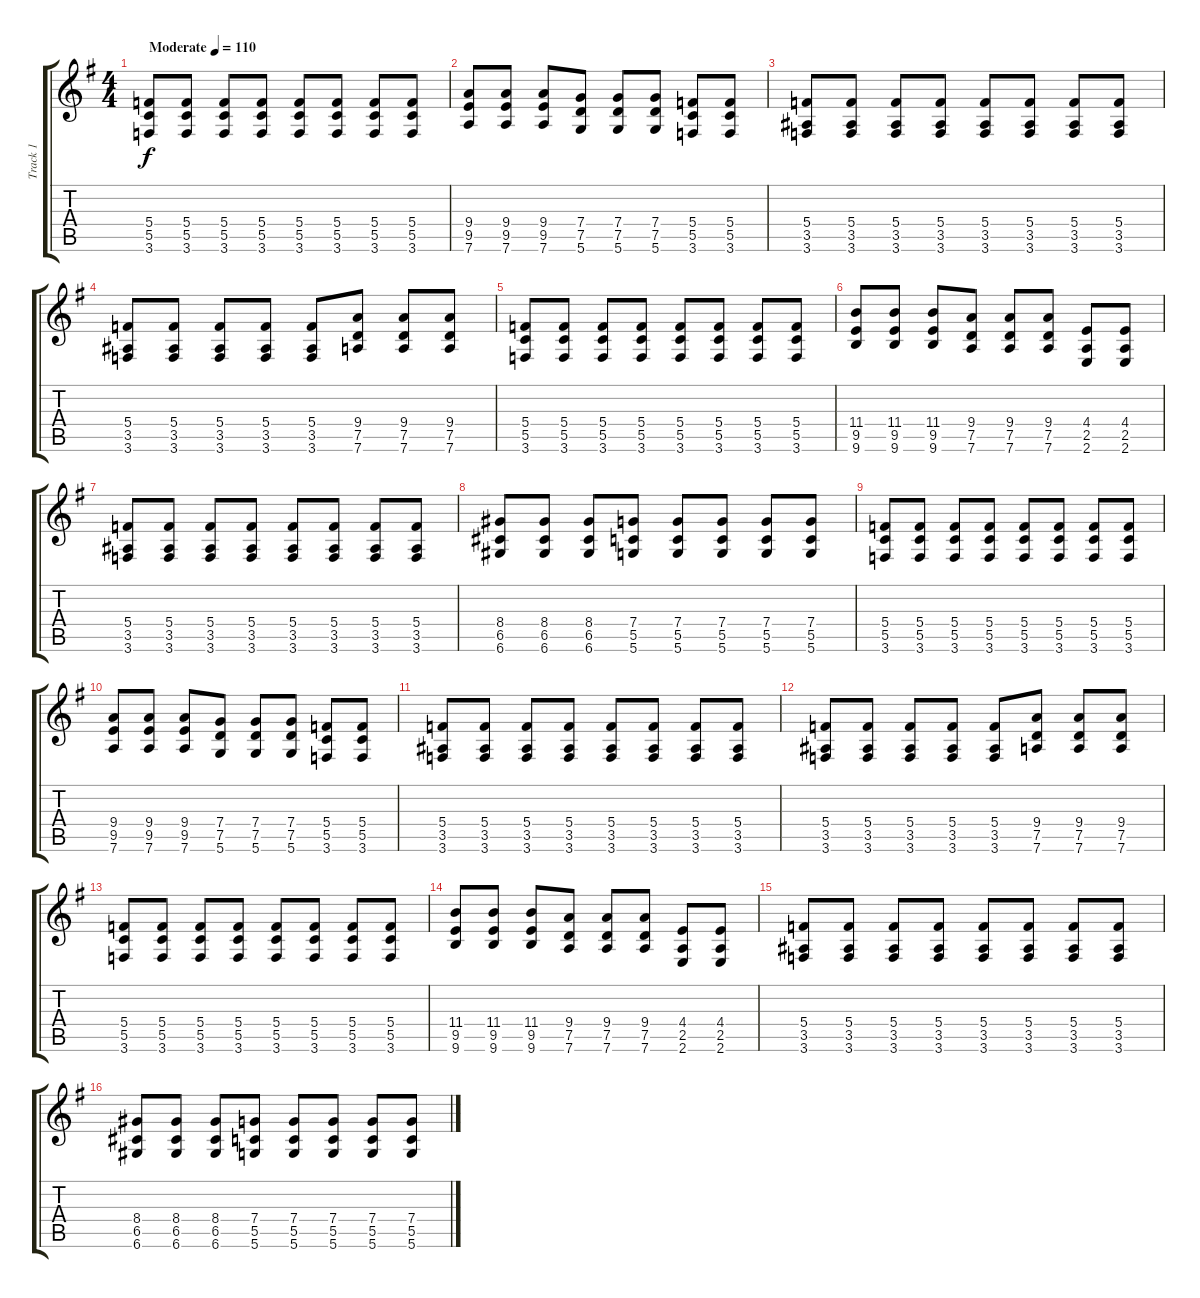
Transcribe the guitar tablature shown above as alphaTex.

\track ("Track 1" "Track 1") {instrument overdrivenguitar}
\staff {score tabs}
\tuning (D4 A3 F3 C3 G2 D2) {hide}
\ts (4 4)
\tempo (110 "Moderate")
\clef g2
\ks g
(5.4 5.5 3.6).8{dy f instrument overdrivenguitar} (5.4 5.5 3.6).8 (5.4 5.5 3.6).8 (5.4 5.5 3.6).8 (5.4 5.5 3.6).8 (5.4 5.5 3.6).8 (5.4 5.5 3.6).8 (5.4 5.5 3.6).8 |
(9.4 9.5 7.6).8 (9.4 9.5 7.6).8 (9.4 9.5 7.6).8 (7.4 7.5 5.6).8 (7.4 7.5 5.6).8 (7.4 7.5 5.6).8 (5.4 5.5 3.6).8 (5.4 5.5 3.6).8 |
(5.4 3.5 3.6).8 (5.4 3.5 3.6).8 (5.4 3.5 3.6).8 (5.4 3.5 3.6).8 (5.4 3.5 3.6).8 (5.4 3.5 3.6).8 (5.4 3.5 3.6).8 (5.4 3.5 3.6).8 |
(5.4 3.5 3.6).8 (5.4 3.5 3.6).8 (5.4 3.5 3.6).8 (5.4 3.5 3.6).8 (5.4 3.5 3.6).8 (9.4 7.5 7.6).8 (9.4 7.5 7.6).8 (9.4 7.5 7.6).8 |
(5.4 5.5 3.6).8 (5.4 5.5 3.6).8 (5.4 5.5 3.6).8 (5.4 5.5 3.6).8 (5.4 5.5 3.6).8 (5.4 5.5 3.6).8 (5.4 5.5 3.6).8 (5.4 5.5 3.6).8 |
(11.4 9.5 9.6).8 (11.4 9.5 9.6).8 (11.4 9.5 9.6).8 (9.4 7.5 7.6).8 (9.4 7.5 7.6).8 (9.4 7.5 7.6).8 (4.4 2.5 2.6).8 (4.4 2.5 2.6).8 |
(5.4 3.5 3.6).8 (5.4 3.5 3.6).8 (5.4 3.5 3.6).8 (5.4 3.5 3.6).8 (5.4 3.5 3.6).8 (5.4 3.5 3.6).8 (5.4 3.5 3.6).8 (5.4 3.5 3.6).8 |
(8.4 6.5 6.6).8 (8.4 6.5 6.6).8 (8.4 6.5 6.6).8 (7.4 5.5 5.6).8 (7.4 5.5 5.6).8 (7.4 5.5 5.6).8 (7.4 5.5 5.6).8 (7.4 5.5 5.6).8 |
(5.4 5.5 3.6).8 (5.4 5.5 3.6).8 (5.4 5.5 3.6).8 (5.4 5.5 3.6).8 (5.4 5.5 3.6).8 (5.4 5.5 3.6).8 (5.4 5.5 3.6).8 (5.4 5.5 3.6).8 |
(9.4 9.5 7.6).8 (9.4 9.5 7.6).8 (9.4 9.5 7.6).8 (7.4 7.5 5.6).8 (7.4 7.5 5.6).8 (7.4 7.5 5.6).8 (5.4 5.5 3.6).8 (5.4 5.5 3.6).8 |
(5.4 3.5 3.6).8 (5.4 3.5 3.6).8 (5.4 3.5 3.6).8 (5.4 3.5 3.6).8 (5.4 3.5 3.6).8 (5.4 3.5 3.6).8 (5.4 3.5 3.6).8 (5.4 3.5 3.6).8 |
(5.4 3.5 3.6).8 (5.4 3.5 3.6).8 (5.4 3.5 3.6).8 (5.4 3.5 3.6).8 (5.4 3.5 3.6).8 (9.4 7.5 7.6).8 (9.4 7.5 7.6).8 (9.4 7.5 7.6).8 |
(5.4 5.5 3.6).8 (5.4 5.5 3.6).8 (5.4 5.5 3.6).8 (5.4 5.5 3.6).8 (5.4 5.5 3.6).8 (5.4 5.5 3.6).8 (5.4 5.5 3.6).8 (5.4 5.5 3.6).8 |
(11.4 9.5 9.6).8 (11.4 9.5 9.6).8 (11.4 9.5 9.6).8 (9.4 7.5 7.6).8 (9.4 7.5 7.6).8 (9.4 7.5 7.6).8 (4.4 2.5 2.6).8 (4.4 2.5 2.6).8 |
(5.4 3.5 3.6).8 (5.4 3.5 3.6).8 (5.4 3.5 3.6).8 (5.4 3.5 3.6).8 (5.4 3.5 3.6).8 (5.4 3.5 3.6).8 (5.4 3.5 3.6).8 (5.4 3.5 3.6).8 |
(8.4 6.5 6.6).8 (8.4 6.5 6.6).8 (8.4 6.5 6.6).8 (7.4 5.5 5.6).8 (7.4 5.5 5.6).8 (7.4 5.5 5.6).8 (7.4 5.5 5.6).8 (7.4 5.5 5.6).8
